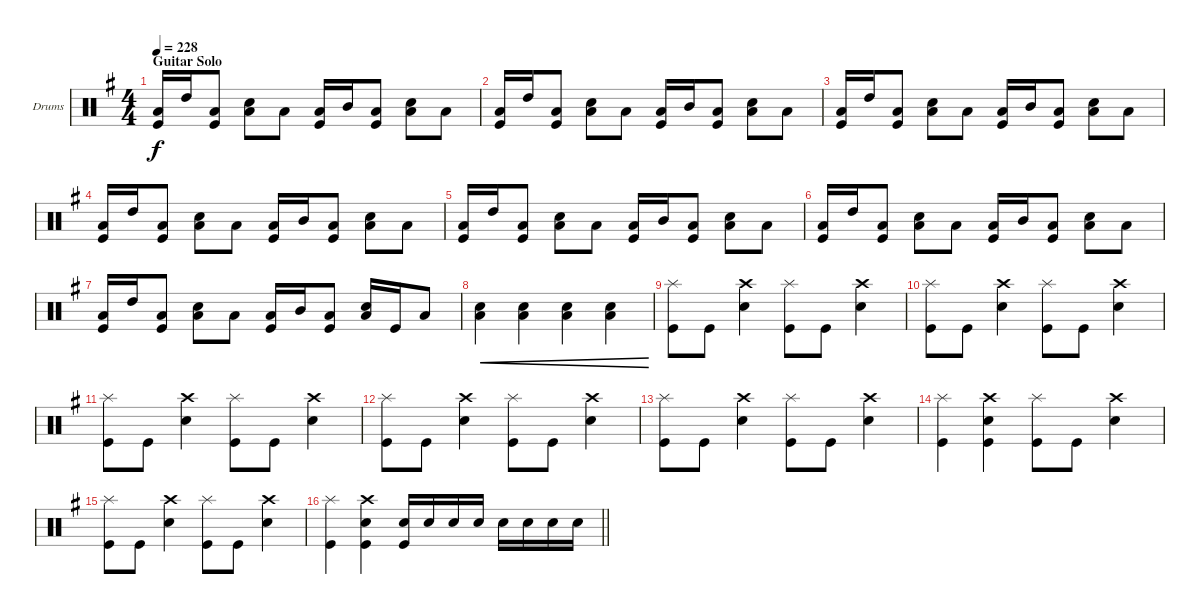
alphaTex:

\defaultSystemsLayout 4
\bracketExtendMode groupsimilarinstruments
\firstSystemTrackNameOrientation horizontal
\otherSystemsTrackNameOrientation horizontal
\track ("Drums" "Drums") {instrument percussion}
\staff {score}
\articulation defaults
\ts (4 4)
\section ("" "Guitar Solo")
\tempo 228
\clef neutral
\ks g
("Kick (hit)" "Low Tom (hit)").16{dy f} "High Tom (hit)".16 ("Kick (hit)" "Low Tom (hit)").8 ("Snare (hit) 2" "Low Tom (hit)").8 "Low Tom (hit)".8 ("Kick (hit)" "Low Tom (hit)").16 "Mid Tom (hit)".16 ("Kick (hit)" "Low Tom (hit)").8 ("Snare (hit) 2" "Low Tom (hit)").8 "Low Tom (hit)".8 |
("Kick (hit)" "Low Tom (hit)").16 "High Tom (hit)".16 ("Kick (hit)" "Low Tom (hit)").8 ("Snare (hit) 2" "Low Tom (hit)").8 "Low Tom (hit)".8 ("Kick (hit)" "Low Tom (hit)").16 "Mid Tom (hit)".16 ("Kick (hit)" "Low Tom (hit)").8 ("Snare (hit) 2" "Low Tom (hit)").8 "Low Tom (hit)".8 |
("Kick (hit)" "Low Tom (hit)").16 "High Tom (hit)".16 ("Kick (hit)" "Low Tom (hit)").8 ("Snare (hit) 2" "Low Tom (hit)").8 "Low Tom (hit)".8 ("Kick (hit)" "Low Tom (hit)").16 "Mid Tom (hit)".16 ("Kick (hit)" "Low Tom (hit)").8 ("Snare (hit) 2" "Low Tom (hit)").8 "Low Tom (hit)".8 |
("Kick (hit)" "Low Tom (hit)").16 "High Tom (hit)".16 ("Kick (hit)" "Low Tom (hit)").8 ("Snare (hit) 2" "Low Tom (hit)").8 "Low Tom (hit)".8 ("Kick (hit)" "Low Tom (hit)").16 "Mid Tom (hit)".16 ("Kick (hit)" "Low Tom (hit)").8 ("Snare (hit) 2" "Low Tom (hit)").8 "Low Tom (hit)".8 |
("Kick (hit)" "Low Tom (hit)").16 "High Tom (hit)".16 ("Kick (hit)" "Low Tom (hit)").8 ("Snare (hit) 2" "Low Tom (hit)").8 "Low Tom (hit)".8 ("Kick (hit)" "Low Tom (hit)").16 "Mid Tom (hit)".16 ("Kick (hit)" "Low Tom (hit)").8 ("Snare (hit) 2" "Low Tom (hit)").8 "Low Tom (hit)".8 |
("Kick (hit)" "Low Tom (hit)").16 "High Tom (hit)".16 ("Kick (hit)" "Low Tom (hit)").8 ("Snare (hit) 2" "Low Tom (hit)").8 "Low Tom (hit)".8 ("Kick (hit)" "Low Tom (hit)").16 "Mid Tom (hit)".16 ("Kick (hit)" "Low Tom (hit)").8 ("Snare (hit) 2" "Low Tom (hit)").8 "Low Tom (hit)".8 |
("Kick (hit)" "Low Tom (hit)").16 "High Tom (hit)".16 ("Kick (hit)" "Low Tom (hit)").8 ("Snare (hit) 2" "Low Tom (hit)").8 "Low Tom (hit)".8 ("Kick (hit)" "Low Tom (hit)").16 "Mid Tom (hit)".16 ("Kick (hit)" "Low Tom (hit)").8 ("Snare (hit) 2" "Low Tom (hit)").16 "Kick (hit)".16 "Low Tom (hit)".8 |
("Low Tom (hit)" "Snare (hit) 2").4{cre} ("Low Tom (hit)" "Snare (hit) 2").4{cre} ("Low Tom (hit)" "Snare (hit) 2").4{cre} ("Low Tom (hit)" "Snare (hit) 2").4{cre} |
("Splash (hit)" "Kick (hit)").8 "Kick (hit)".8 ("Snare (hit) 2" "Crash high (hit)").4 ("Splash (hit)" "Kick (hit)").8 "Kick (hit)".8 ("Snare (hit) 2" "Crash high (hit)").4 |
("Splash (hit)" "Kick (hit)").8 "Kick (hit)".8 ("Snare (hit) 2" "Crash high (hit)").4 ("Splash (hit)" "Kick (hit)").8 "Kick (hit)".8 ("Snare (hit) 2" "Crash high (hit)").4 |
("Splash (hit)" "Kick (hit)").8 "Kick (hit)".8 ("Snare (hit) 2" "Crash high (hit)").4 ("Splash (hit)" "Kick (hit)").8 "Kick (hit)".8 ("Snare (hit) 2" "Crash high (hit)").4 |
("Splash (hit)" "Kick (hit)").8 "Kick (hit)".8 ("Snare (hit) 2" "Crash high (hit)").4 ("Splash (hit)" "Kick (hit)").8 "Kick (hit)".8 ("Snare (hit) 2" "Crash high (hit)").4 |
("Splash (hit)" "Kick (hit)").8 "Kick (hit)".8 ("Snare (hit) 2" "Crash high (hit)").4 ("Splash (hit)" "Kick (hit)").8 "Kick (hit)".8 ("Snare (hit) 2" "Crash high (hit)").4 |
("Splash (hit)" "Kick (hit)").4 ("Snare (hit) 2" "Crash high (hit)" "Kick (hit)").4 ("Splash (hit)" "Kick (hit)").8 "Kick (hit)".8 ("Snare (hit) 2" "Crash high (hit)").4 |
("Splash (hit)" "Kick (hit)").8 "Kick (hit)".8 ("Snare (hit) 2" "Crash high (hit)").4 ("Splash (hit)" "Kick (hit)").8 "Kick (hit)".8 ("Snare (hit) 2" "Crash high (hit)").4 |
\barLineRight lightlight
("Splash (hit)" "Kick (hit)").4 ("Snare (hit) 2" "Crash high (hit)" "Kick (hit)").4 ("Snare (hit) 2" "Kick (hit)").16 "Snare (hit) 2".16 "Snare (hit) 2".16 "Snare (hit) 2".16 "Snare (hit) 2".16 "Snare (hit) 2".16 "Snare (hit) 2".16 "Snare (hit) 2".16
